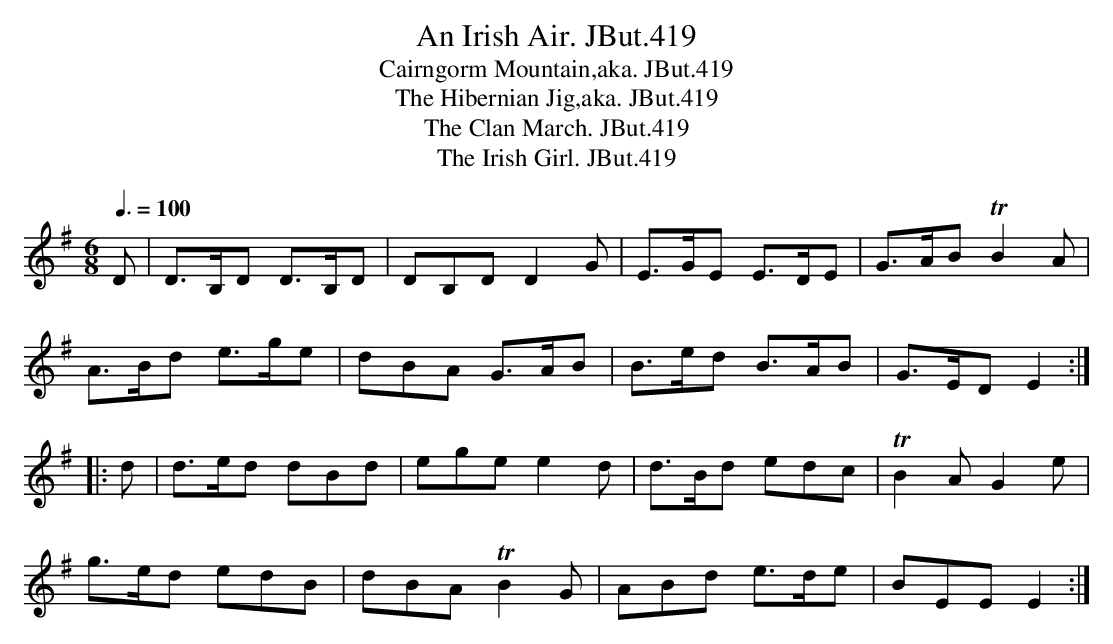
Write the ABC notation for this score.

X:1
T:Irish Air. JBut.419, An
T:Cairngorm Mountain,aka. JBut.419
T:Hibernian Jig,aka. JBut.419, The
T:Clan March. JBut.419, The
T:Irish Girl. JBut.419, The
M:6/8
L:1/8
Q:3/8=100
K:Em
D|D>B,D D>B,D|DB,D D2G|E>GE E>DE|G>AB !trill!B2A|
A>Bd e>ge|dBA G>AB|B>ed B>AB|G>ED E2:|
|:d|d>ed dBd|ege e2d|d>Bd edc|!trill!B2A G2e|
g>ed edB|dBA !trill!B2G|ABd e>de|BEE E2:|
